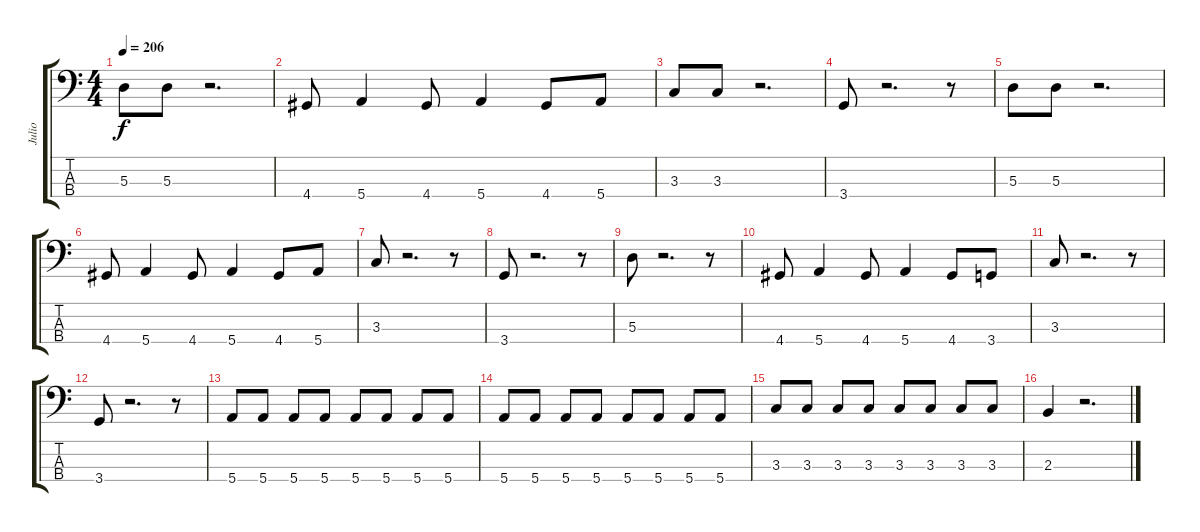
\track ("Julio" "Julio") {instrument electricbassfinger}
\staff {score tabs}
\tuning (G2 D2 A1 E1) {hide}
\ts (4 4)
\tempo 206
\clef f4
\ks c
5.3.8{dy f} 5.3.8 r.2{d} |
4.4.8 5.4.4 4.4.8 5.4.4 4.4.8 5.4.8 |
3.3.8 3.3.8 r.2{d} |
3.4.8 r.2{d} r.8 |
5.3.8 5.3.8 r.2{d} |
4.4.8 5.4.4 4.4.8 5.4.4 4.4.8 5.4.8 |
3.3.8 r.2{d} r.8 |
3.4.8 r.2{d} r.8 |
5.3.8 r.2{d} r.8 |
4.4.8 5.4.4 4.4.8 5.4.4 4.4.8 3.4.8 |
3.3.8 r.2{d} r.8 |
3.4.8 r.2{d} r.8 |
5.4.8 5.4.8 5.4.8 5.4.8 5.4.8 5.4.8 5.4.8 5.4.8 |
5.4.8 5.4.8 5.4.8 5.4.8 5.4.8 5.4.8 5.4.8 5.4.8 |
3.3.8 3.3.8 3.3.8 3.3.8 3.3.8 3.3.8 3.3.8 3.3.8 |
2.3.4 r.2{d}
